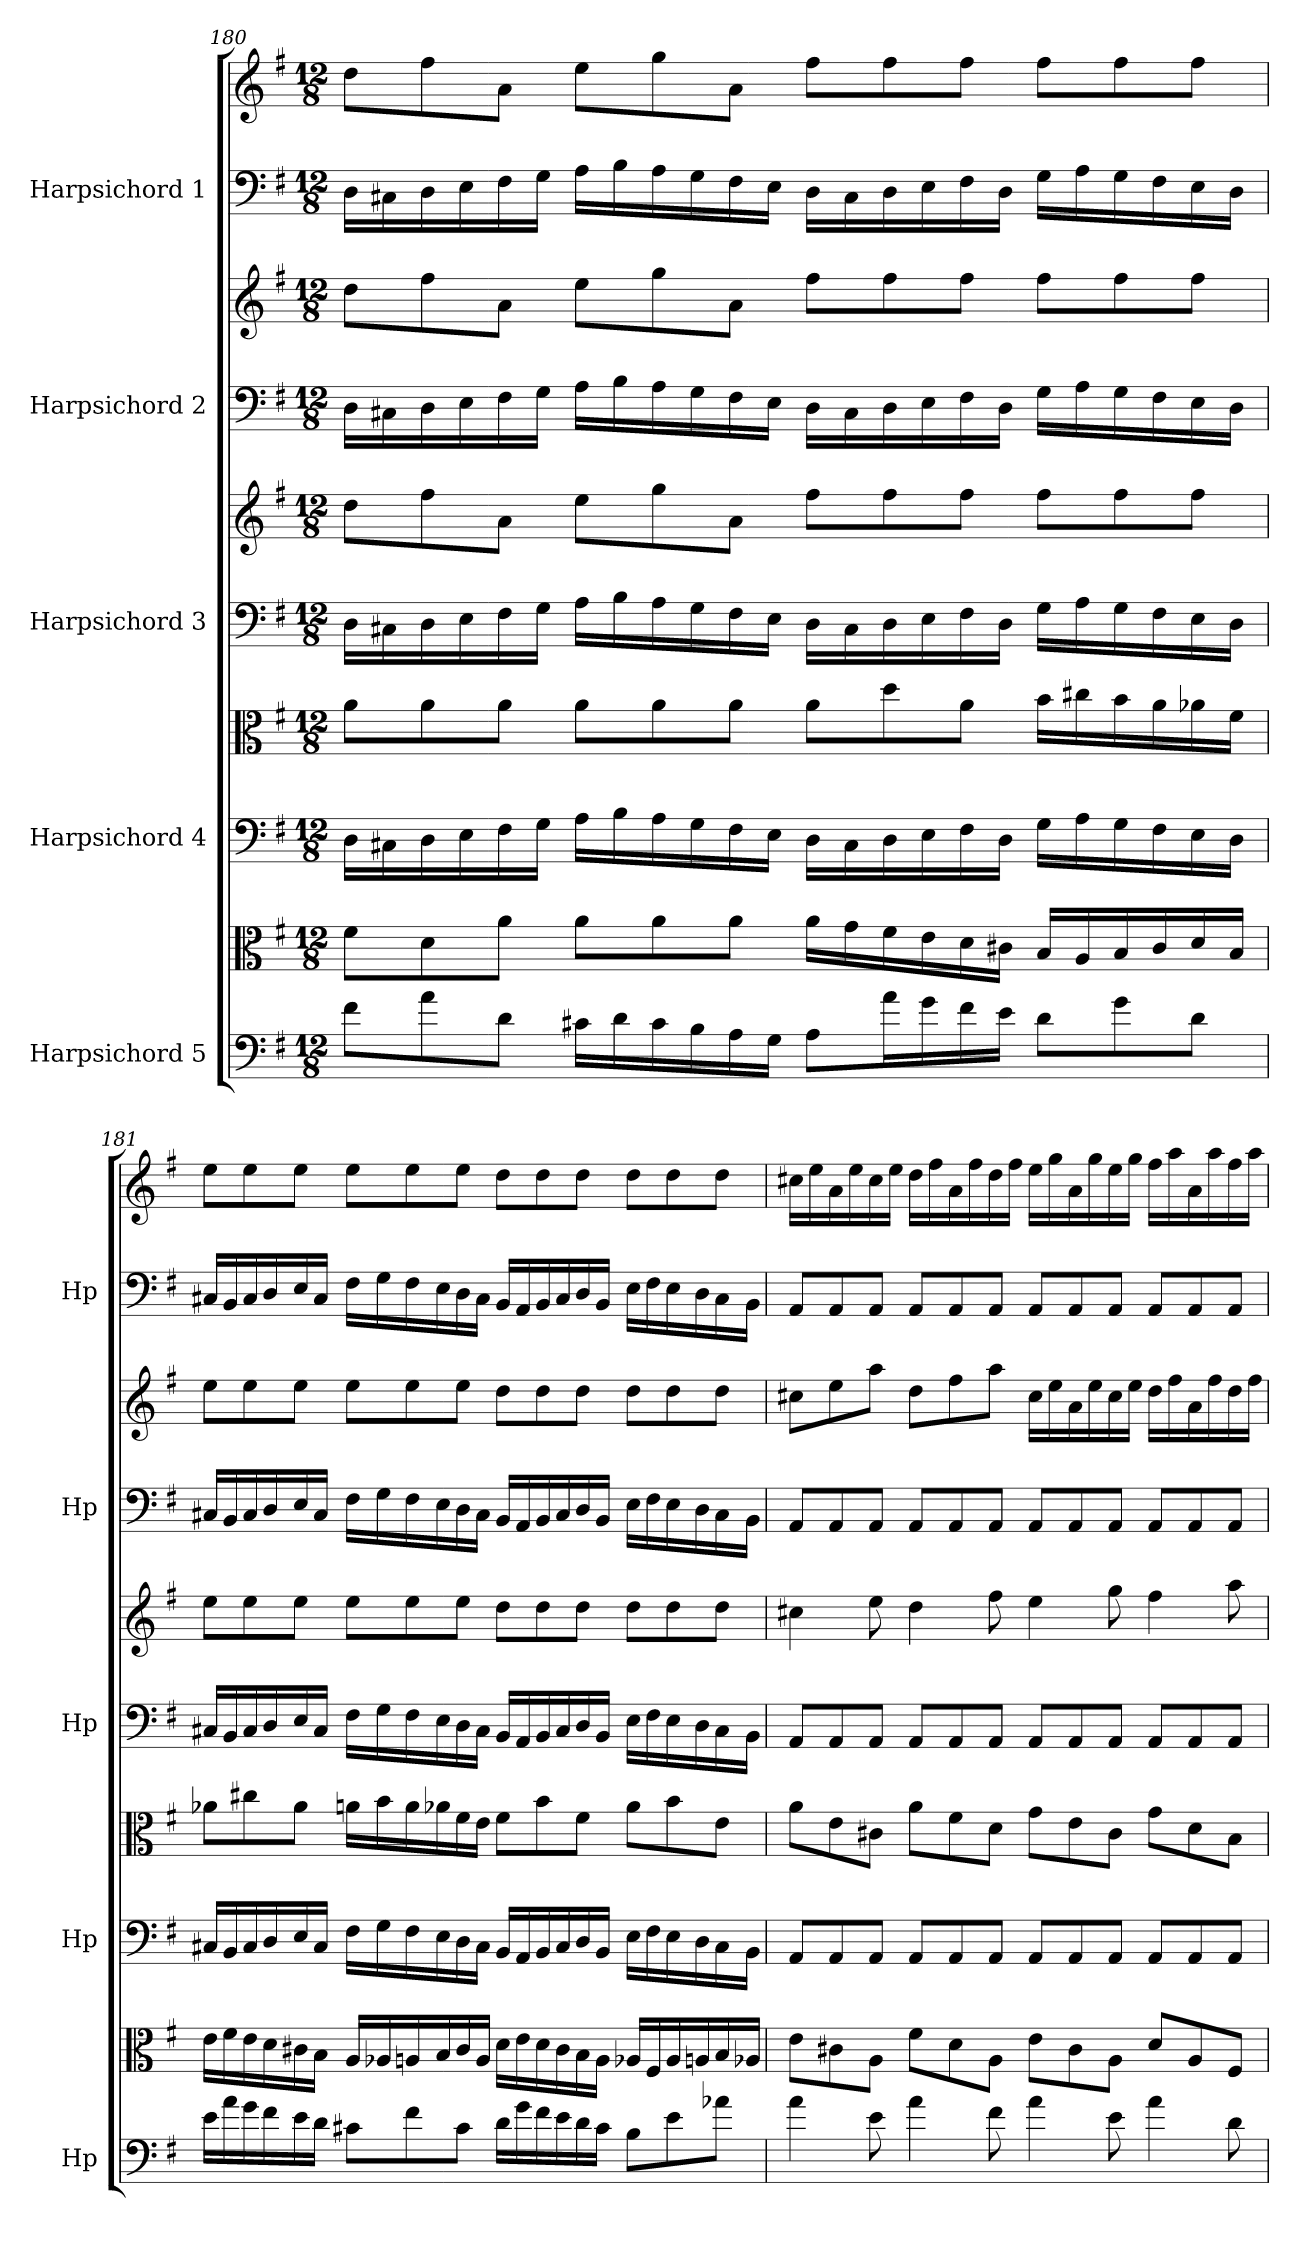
**kern	**kern	**kern	**kern	**kern	**kern	**kern	**kern	**kern	**kern
*part5	*part5	*part4	*part4	*part3	*part3	*part2	*part2	*part1	*part1
*staff10	*staff9	*staff8	*staff7	*staff6	*staff5	*staff4	*staff3	*staff2	*staff1
*I"Harpsichord 5	*	*I"Harpsichord 4	*	*I"Harpsichord 3	*	*I"Harpsichord 2	*	*I"Harpsichord 1	*
*I'Hp	*	*I'Hp	*	*I'Hp	*	*I'Hp	*	*I'Hp	*
!!LO:PB:g=z
*clefF4	*clefC3	*clefF4	*clefC3	*clefF4	*clefG2	*clefF4	*clefG2	*clefF4	*clefG2
*k[f#]	*k[f#]	*k[f#]	*k[f#]	*k[f#]	*k[f#]	*k[f#]	*k[f#]	*k[f#]	*k[f#]
*M12/8	*M12/8	*M12/8	*M12/8	*M12/8	*M12/8	*M12/8	*M12/8	*M12/8	*M12/8
=180	=180	=180	=180	=180	=180	=180	=180	=180	=180
8f#\L	8f#\L	16D\LL	8a\L	16D\LL	8dd\L	16D\LL	8dd\L	16D\LL	8dd\L
.	.	16C#X\	.	16C#X\	.	16C#X\	.	16C#X\	.
8a\	8d\	16D\	8a\	16D\	8ff#\	16D\	8ff#\	16D\	8ff#\
.	.	16E\	.	16E\	.	16E\	.	16E\	.
8d\J	8a\J	16F#\	8a\J	16F#\	8a\J	16F#\	8a\J	16F#\	8a\J
.	.	16G\JJ	.	16G\JJ	.	16G\JJ	.	16G\JJ	.
16c#X\LL	8a\L	16A\LL	8a\L	16A\LL	8ee\L	16A\LL	8ee\L	16A\LL	8ee\L
16d\	.	16B\	.	16B\	.	16B\	.	16B\	.
16c#\	8a\	16A\	8a\	16A\	8gg\	16A\	8gg\	16A\	8gg\
16B\	.	16G\	.	16G\	.	16G\	.	16G\	.
16A\	8a\J	16F#\	8a\J	16F#\	8a\J	16F#\	8a\J	16F#\	8a\J
16G\JJ	.	16E\JJ	.	16E\JJ	.	16E\JJ	.	16E\JJ	.
8A\L	16a\LL	16D\LL	8a\L	16D\LL	8ff#\L	16D\LL	8ff#\L	16D\LL	8ff#\L
.	16g\	16C#\	.	16C#\	.	16C#\	.	16C#\	.
16a\L	16f#\	16D\	8dd\	16D\	8ff#\	16D\	8ff#\	16D\	8ff#\
16g\	16e\	16E\	.	16E\	.	16E\	.	16E\	.
16f#\	16d\	16F#\	8a\J	16F#\	8ff#\J	16F#\	8ff#\J	16F#\	8ff#\J
16e\JJ	16c#X\JJ	16D\JJ	.	16D\JJ	.	16D\JJ	.	16D\JJ	.
8d\L	16B/LL	16G\LL	16b\LL	16G\LL	8ff#\L	16G\LL	8ff#\L	16G\LL	8ff#\L
.	16A/	16A\	16cc#X\	16A\	.	16A\	.	16A\	.
8g\	16B/	16G\	16b\	16G\	8ff#\	16G\	8ff#\	16G\	8ff#\
.	16c#/	16F#\	16a\	16F#\	.	16F#\	.	16F#\	.
8d\J	16d/	16E\	16a-X\	16E\	8ff#\J	16E\	8ff#\J	16E\	8ff#\J
.	16B/JJ	16D\JJ	16f#\JJ	16D\JJ	.	16D\JJ	.	16D\JJ	.
!!LO:PB:g=z
=181	=181	=181	=181	=181	=181	=181	=181	=181	=181
16e\LL	16e\LL	16C#X/LL	8a-X\L	16C#X/LL	8ee\L	16C#X/LL	8ee\L	16C#X/LL	8ee\L
16a\	16f#\	16BB/	.	16BB/	.	16BB/	.	16BB/	.
16g\	16e\	16C#/	8cc#X\	16C#/	8ee\	16C#/	8ee\	16C#/	8ee\
16f#\	16d\	16D/	.	16D/	.	16D/	.	16D/	.
16e\	16c#X\	16E/	8a-\J	16E/	8ee\J	16E/	8ee\J	16E/	8ee\J
16d\JJ	16B\JJ	16C#/JJ	.	16C#/JJ	.	16C#/JJ	.	16C#/JJ	.
8c#X\L	16A/LL	16F#\LL	16an\LL	16F#\LL	8ee\L	16F#\LL	8ee\L	16F#\LL	8ee\L
.	16A-X/	16G\	16b\	16G\	.	16G\	.	16G\	.
8f#\	16An/	16F#\	16a\	16F#\	8ee\	16F#\	8ee\	16F#\	8ee\
.	16B/	16E\	16a-X\	16E\	.	16E\	.	16E\	.
8c#\J	16c#/	16D\	16f#\	16D\	8ee\J	16D\	8ee\J	16D\	8ee\J
.	16A/JJ	16C#\JJ	16e\JJ	16C#\JJ	.	16C#\JJ	.	16C#\JJ	.
16d\LL	16d\LL	16BB/LL	8f#\L	16BB/LL	8dd\L	16BB/LL	8dd\L	16BB/LL	8dd\L
16g\	16e\	16AA/	.	16AA/	.	16AA/	.	16AA/	.
16f#\	16d\	16BB/	8b\	16BB/	8dd\	16BB/	8dd\	16BB/	8dd\
16e\	16c#\	16C#/	.	16C#/	.	16C#/	.	16C#/	.
16d\	16B\	16D/	8f#\J	16D/	8dd\J	16D/	8dd\J	16D/	8dd\J
16c#\JJ	16A\JJ	16BB/JJ	.	16BB/JJ	.	16BB/JJ	.	16BB/JJ	.
8B\L	16A-X/LL	16E\LL	8a-\L	16E\LL	8dd\L	16E\LL	8dd\L	16E\LL	8dd\L
.	16F#/	16F#\	.	16F#\	.	16F#\	.	16F#\	.
8e\	16A-/	16E\	8b\	16E\	8dd\	16E\	8dd\	16E\	8dd\
.	16An/	16D\	.	16D\	.	16D\	.	16D\	.
8a-X\J	16B/	16C#\	8e\J	16C#\	8dd\J	16C#\	8dd\J	16C#\	8dd\J
.	16A-X/JJ	16BB\JJ	.	16BB\JJ	.	16BB\JJ	.	16BB\JJ	.
!!LO:PB:g=z
=182	=182	=182	=182	=182	=182	=182	=182	=182	=182
4a\	8e\L	8AA/L	8a\L	8AA/L	4cc#X\	8AA/L	8cc#X\L	8AA/L	16cc#X\LL
.	.	.	.	.	.	.	.	.	16ee\
.	8c#X\	8AA/	8e\	8AA/	.	8AA/	8ee\	8AA/	16a\
.	.	.	.	.	.	.	.	.	16ee\
8e\	8A\J	8AA/J	8c#X\J	8AA/J	8ee\	8AA/J	8aa\J	8AA/J	16cc#\
.	.	.	.	.	.	.	.	.	16ee\JJ
4a\	8f#\L	8AA/L	8a\L	8AA/L	4dd\	8AA/L	8dd\L	8AA/L	16dd\LL
.	.	.	.	.	.	.	.	.	16ff#\
.	8d\	8AA/	8f#\	8AA/	.	8AA/	8ff#\	8AA/	16a\
.	.	.	.	.	.	.	.	.	16ff#\
8f#\	8A\J	8AA/J	8d\J	8AA/J	8ff#\	8AA/J	8aa\J	8AA/J	16dd\
.	.	.	.	.	.	.	.	.	16ff#\JJ
4a\	8e\L	8AA/L	8g\L	8AA/L	4ee\	8AA/L	16cc#\LL	8AA/L	16ee\LL
.	.	.	.	.	.	.	16ee\	.	16gg\
.	8c#\	8AA/	8e\	8AA/	.	8AA/	16a\	8AA/	16a\
.	.	.	.	.	.	.	16ee\	.	16gg\
8e\	8A\J	8AA/J	8c#\J	8AA/J	8gg\	8AA/J	16cc#\	8AA/J	16ee\
.	.	.	.	.	.	.	16ee\JJ	.	16gg\JJ
4a\	8d/L	8AA/L	8g\L	8AA/L	4ff#\	8AA/L	16dd\LL	8AA/L	16ff#\LL
.	.	.	.	.	.	.	16ff#\	.	16aa\
.	8A/	8AA/	8d\	8AA/	.	8AA/	16a\	8AA/	16a\
.	.	.	.	.	.	.	16ff#\	.	16aa\
8d\	8F#/J	8AA/J	8B\J	8AA/J	8aa\	8AA/J	16dd\	8AA/J	16ff#\
.	.	.	.	.	.	.	16ff#\JJ	.	16aa\JJ
=	=	=	=	=	=	=	=	=	=
*-	*-	*-	*-	*-	*-	*-	*-	*-	*-
